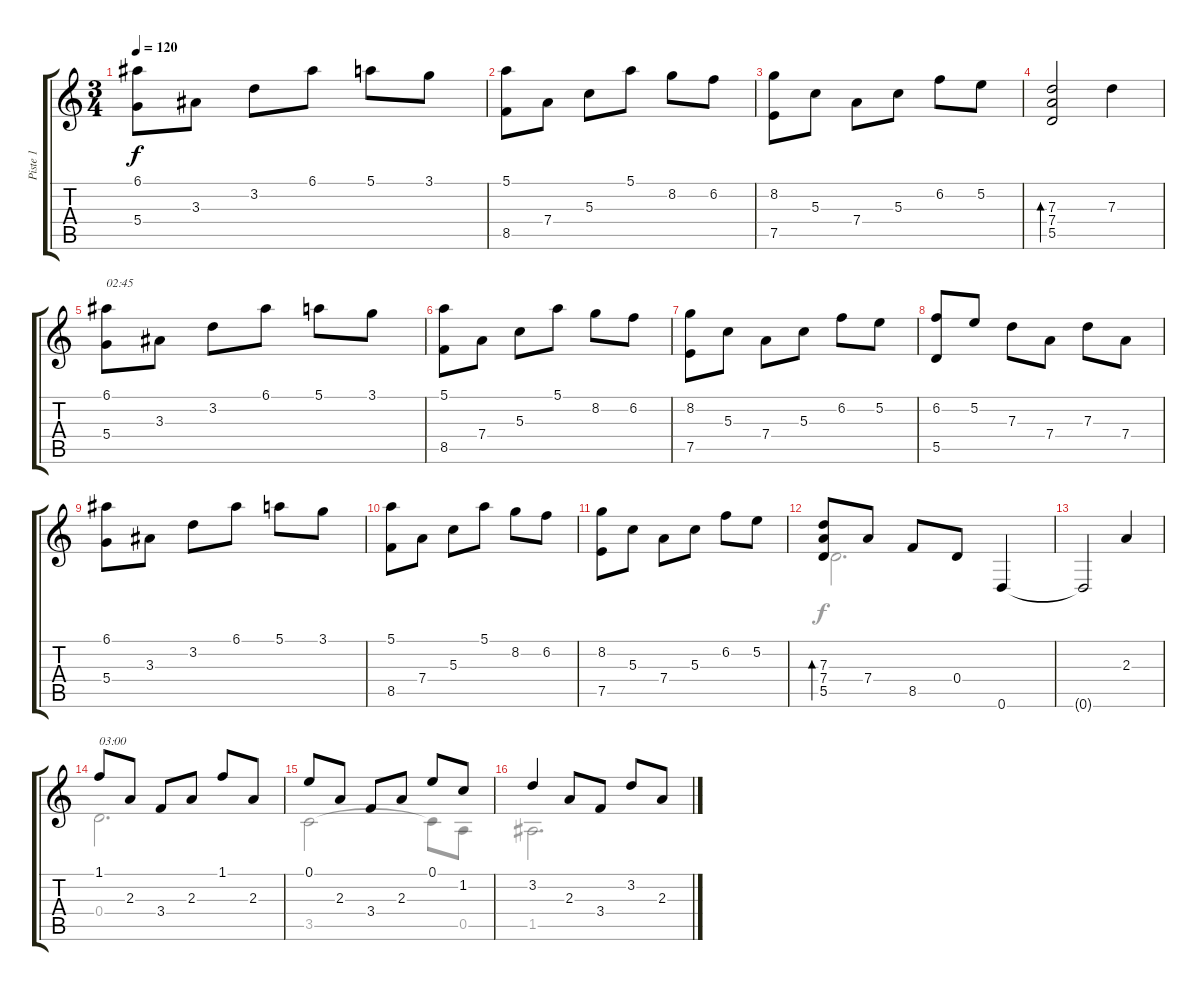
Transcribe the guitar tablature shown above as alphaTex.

\track ("Piste 1" "Piste 1") {solo instrument acousticguitarnylon}
\staff {score tabs}
\tuning (E4 B3 G3 D3 A2 D2) {hide}
\voice
\ts (3 4)
\tempo 120
\clef g2
\ks c
(6.1 5.4).8{dy f} 3.3.8 3.2.8 6.1.8 5.1.8 3.1.8 |
(5.1 8.5).8 7.4.8 5.3.8 5.1.8 8.2.8 6.2.8 |
(8.2 7.5).8 5.3.8 7.4.8 5.3.8 6.2.8 5.2.8 |
(7.3 7.4 5.5).2{bd 240} 7.3.4 |
(6.1 5.4).8{txt "02:45"} 3.3.8 3.2.8 6.1.8 5.1.8 3.1.8 |
(5.1 8.5).8 7.4.8 5.3.8 5.1.8 8.2.8 6.2.8 |
(8.2 7.5).8 5.3.8 7.4.8 5.3.8 6.2.8 5.2.8 |
(6.2 5.5).8 5.2.8 7.3.8 7.4.8 7.3.8 7.4.8 |
(6.1 5.4).8 3.3.8 3.2.8 6.1.8 5.1.8 3.1.8 |
(5.1 8.5).8 7.4.8 5.3.8 5.1.8 8.2.8 6.2.8 |
(8.2 7.5).8 5.3.8 7.4.8 5.3.8 6.2.8 5.2.8 |
(7.3 7.4 5.5).8{bd 480} 7.4.8 8.5.8 0.4.8 0.6.4 |
0.6{t}.2 2.3.4 |
1.1.8{txt "03:00"} 2.3.8 3.4.8 2.3.8 1.1.8 2.3.8 |
0.1.8 2.3.8 3.4.8 2.3.8 0.1.8 1.2.8 |
3.2.4 2.3.8 3.4.8 3.2.8 2.3.8
\voice
\clef g2
\ottava regular
\simile none
\ks c
|
|
|
|
|
|
|
|
|
|
|
5.5.2{d} |
|
0.4.2{d} |
3.5.2 3.5{t}.8 0.5.8 |
1.5.2{d}
